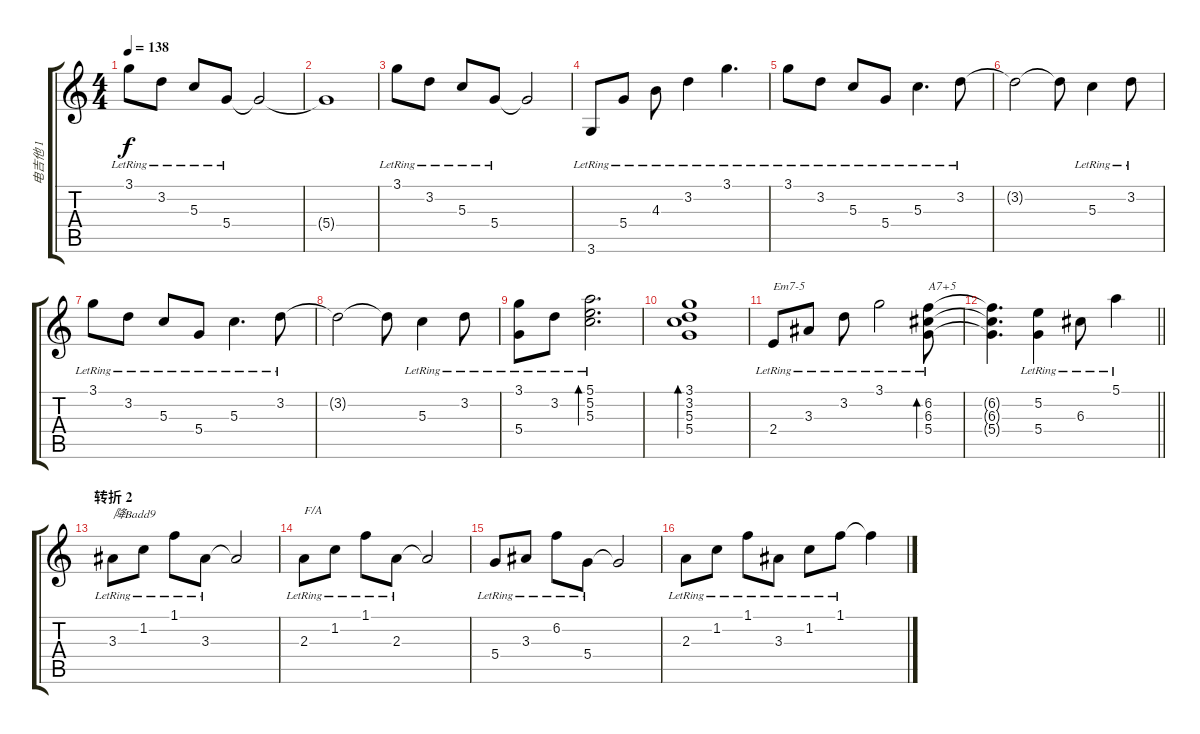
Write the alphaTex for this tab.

\track ("电吉他 1" "电吉他 1") {instrument electricguitarclean}
\staff {score tabs}
\tuning (E4 B3 G3 D3 A2 E2) {hide}
\ts (4 4)
\tempo 138
\clef g2
\ks c
3.1{lr}.8{dy f} 3.2{lr}.8 5.3{lr}.8 5.4{lr}.8 5.4{t}.2 |
5.4{t}.1 |
3.1{lr}.8 3.2{lr}.8 5.3{lr}.8 5.4{lr}.8 5.4{t}.2 |
3.6{lr}.8 5.4{lr}.8 4.3{lr}.8 3.2{lr}.4 3.1{lr}.4{d} |
3.1{lr}.8 3.2{lr}.8 5.3{lr}.8 5.4{lr}.8 5.3{lr}.4{d} 3.2{lr}.8 |
3.2{t}.2 3.2{t}.8 5.3{lr}.4 3.2{lr}.8 |
3.1{lr}.8 3.2{lr}.8 5.3{lr}.8 5.4{lr}.8 5.3{lr}.4{d} 3.2{lr}.8 |
3.2{t}.2 3.2{t}.8 5.3{lr}.4 3.2{lr}.8 |
(3.1{lr} 5.4{lr}).8 3.2{lr}.8 (5.1{lr} 5.2{lr} 5.3{lr}).2{d bd 60} |
(3.1 3.2 5.3 5.4).1{bd 120} |
2.4{lr}.8{txt "Em7-5"} 3.3{lr}.8 3.2{lr}.8 3.1{lr}.2 (6.2{lr} 6.3{lr} 5.4{lr}).8{bd 240 txt "A7+5"} |
\barLineRight lightlight
(6.2{t} 6.3{t} 5.4{t}).4{d} (5.2{lr} 5.4{lr}).4 6.3{lr}.8 5.1{lr}.4 |
\section ("" "转折 2")
3.3{lr}.8{txt "降Badd9"} 1.2{lr}.8 1.1{lr}.8 3.3{lr}.8 3.3{t}.2 |
2.3{lr}.8{txt "F/A"} 1.2{lr}.8 1.1{lr}.8 2.3{lr}.8 2.3{t}.2 |
5.4{lr}.8 3.3{lr}.8 6.2{lr}.8 5.4{lr}.8 5.4{t}.2 |
2.3{lr}.8 1.2{lr}.8 1.1{lr}.8 3.3{lr}.8 1.2{lr}.8 1.1{lr}.8 1.1{t}.4
